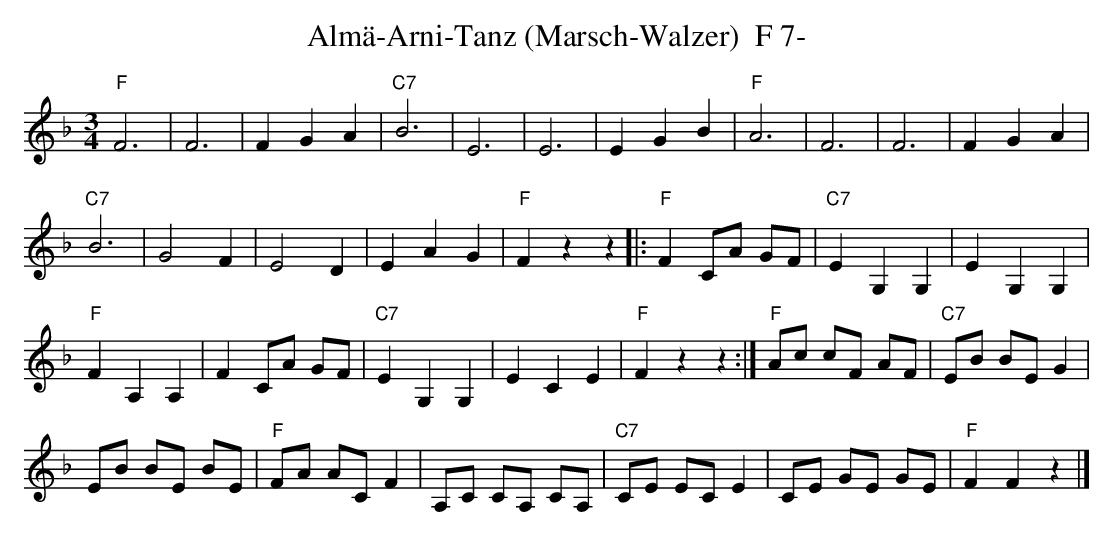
X:1
T:Alm\"a-Arni-Tanz (Marsch-Walzer)  F 7-
M:3/4
L:1/4
K:F %%MIDI gchordon
"F"F3 | F3 | FGA | "C7"B3 | E3 | E3 | EGB | "F"A3 | F3 | F3 | FGA |
"C7"B3 | G2F | E2D | EAG | "F"Fzz |: [L:1/8] "F"F2 CA GF | "C7"E2G,2G,2 | E2G,2G,2 |
"F"F2A,2A,2 | F2CA GF | "C7"E2G,2G,2 | E2C2E2 | "F"F2z2z2 :| "F"Ac cF AF | "C7"EB BE G2 |
EB BE BE | "F"FA ACF2 | A,C CA, CA, | "C7"CE ECE2 | CE GE GE | "F"F2F2z2 |]
